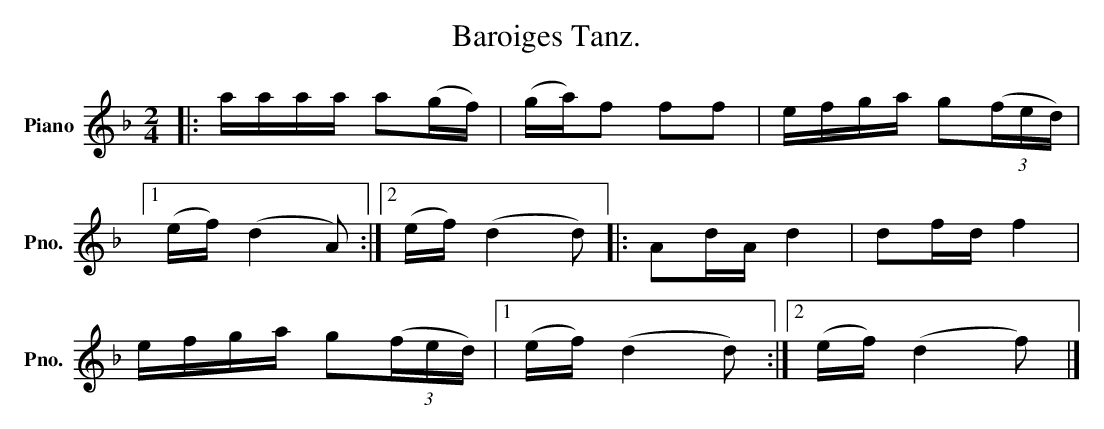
X:1
T:Baroiges Tanz.
L:1/16
M:2/4
K:Dmin
V:1 treble nm="Piano" snm="Pno."
V:1
|: aaaa a2(gf) | (ga)f2 f2f2 | efga g2(3(fed) |1$ (ef) (d4 A2) :|2 (ef) (d4 d2) |: A2dA d4 | %6
 d2fd f4 |$ efga g2(3(fed) |1 (ef) (d4 d2) :|2 (ef) (d4 f2) |] %10
